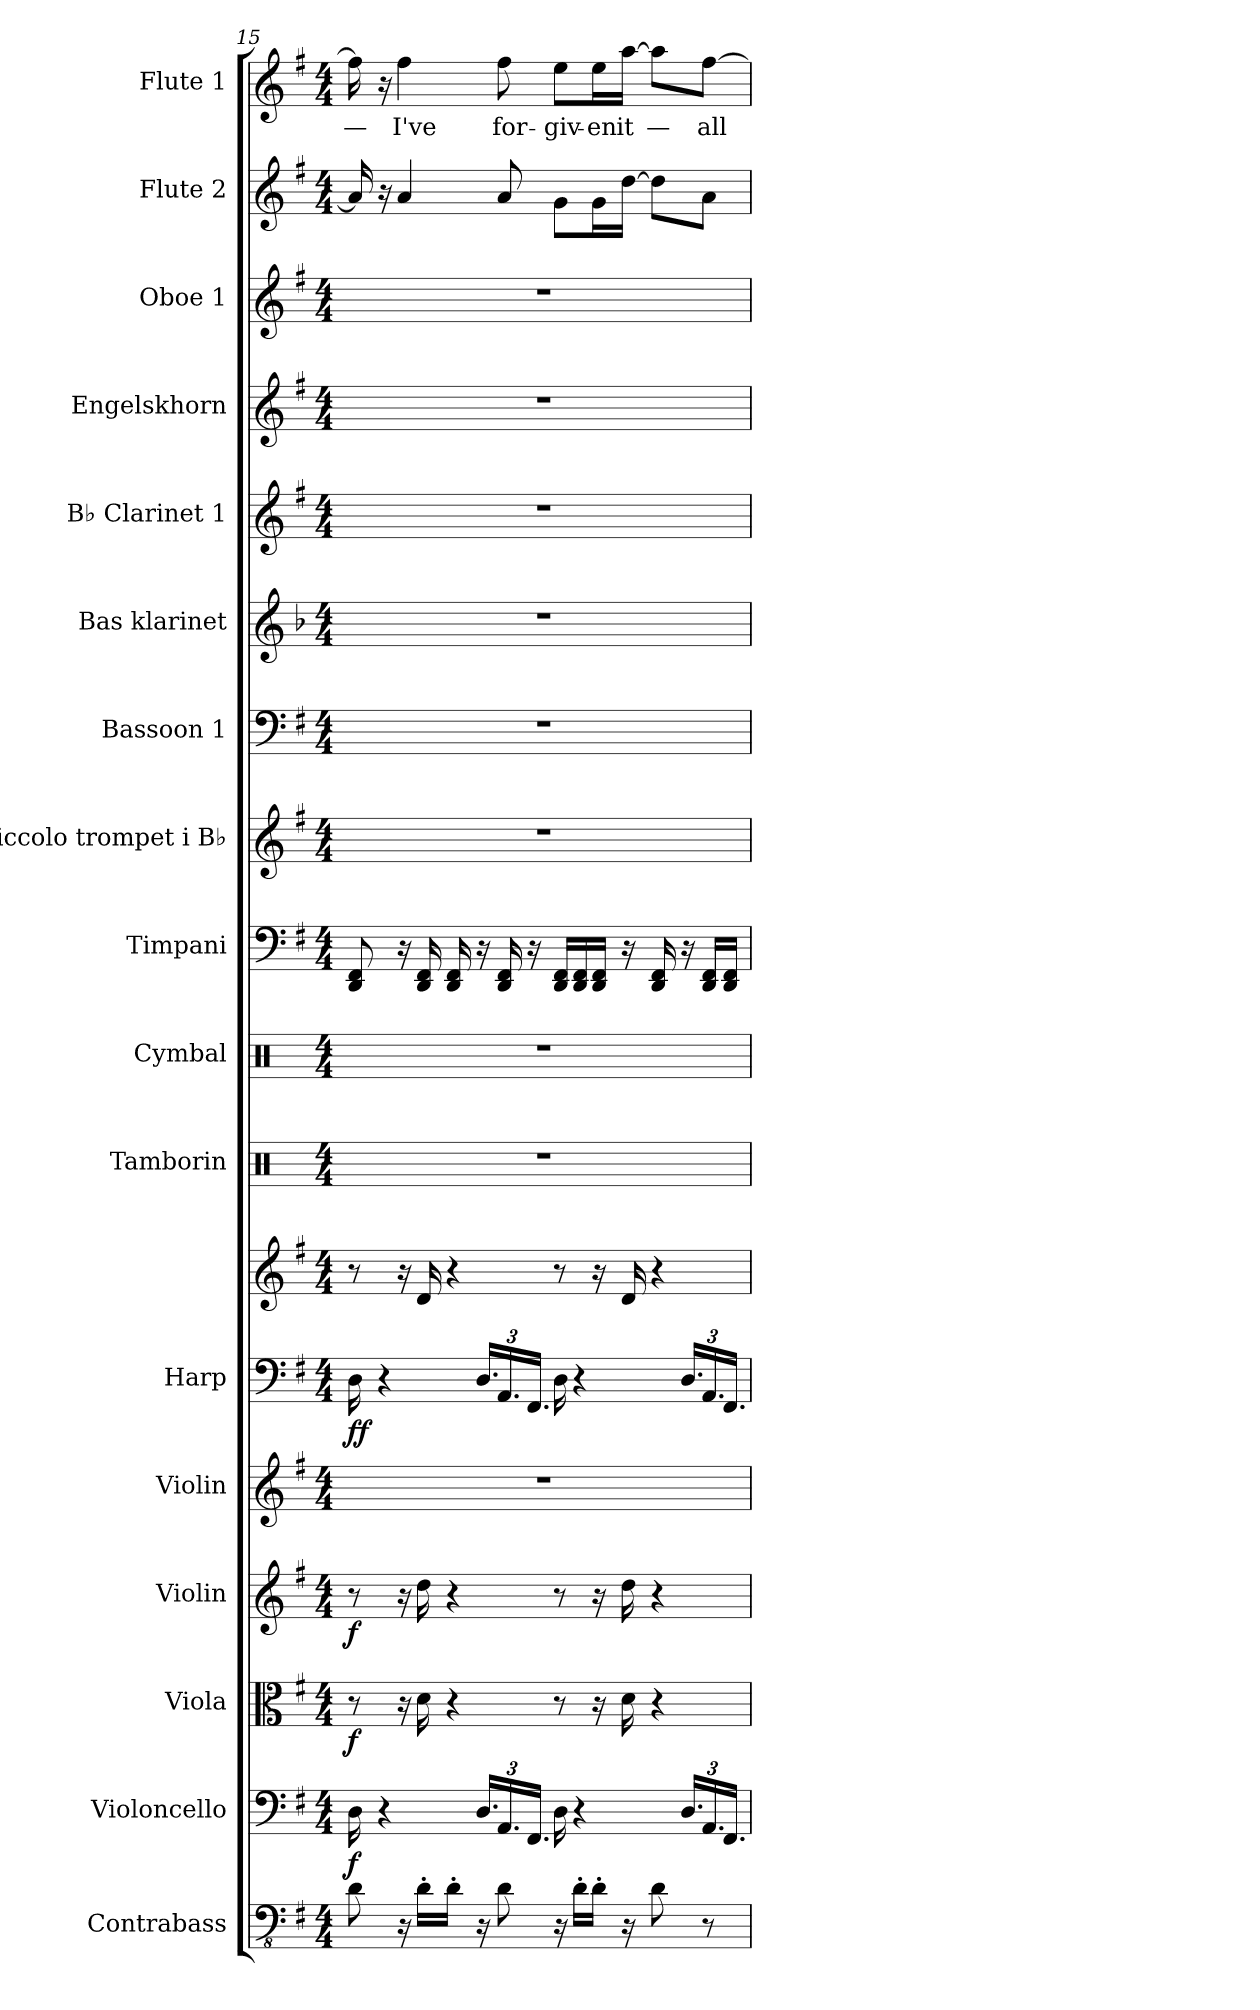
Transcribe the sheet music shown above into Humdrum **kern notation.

**kern	**kern	**dynam	**kern	**dynam	**kern	**dynam	**kern	**kern	**kern	**dynam	**kern	**kern	**kern	**kern	**kern	**kern	**kern	**kern	**kern	**kern	**kern	**text
*part17	*part16	*part16	*part15	*part15	*part14	*part14	*part13	*part12	*part12	*part12	*part11	*part10	*part9	*part8	*part7	*part6	*part5	*part4	*part3	*part2	*part1	*part1
*staff18	*staff17	*staff17	*staff16	*staff16	*staff15	*staff15	*staff14	*staff13	*staff12	*staff12/13	*staff11	*staff10	*staff9	*staff8	*staff7	*staff6	*staff5	*staff4	*staff3	*staff2	*staff1	*staff1
*I"Contrabass	*I"Violoncello	*	*I"Viola	*	*I"Violin	*	*I"Violin	*I"Harp	*	*	*I"Tamborin	*I"Cymbal	*I"Timpani	*I"Piccolo trompet i B♭	*I"Bassoon 1	*I"Bas klarinet	*I"B♭ Clarinet 1	*I"Engelskhorn	*I"Oboe 1	*I"Flute 2	*I"Flute 1	*
*I'Cb.	*I'Vc.	*	*I'Vla.	*	*I'Vln.	*	*I'Vln.	*I'Hrp.	*	*	*I'Tamb.	*I'Cym.	*I'Timp.	*I'P. tpt. i B♭	*I'Bsn. 1	*	*I'B♭ Cl. 1	*I'E.horn	*I'Ob. 1	*I'Fl. 2	*I'Fl. 1	*
*clefFv4	*clefF4	*	*clefC3	*	*clefG2	*	*clefG2	*clefF4	*clefG2	*	*clefX	*clefX	*clefF4	*clefG2	*clefF4	*clefG2	*clefG2	*clefG2	*clefG2	*clefG2	*clefG2	*
*ITrd7c12	*	*	*	*	*	*	*	*	*	*	*	*	*	*ITrd-6c-10	*	*ITrd8c14	*ITrd1c2	*ITrd4c7	*	*	*	*
*k[f#]	*k[f#]	*	*k[f#]	*	*k[f#]	*	*k[f#]	*k[f#]	*k[f#]	*	*k[]	*k[]	*k[f#]	*k[b-]	*k[f#]	*k[b-]	*k[b-]	*k[]	*k[f#]	*k[f#]	*k[f#]	*
*M4/4	*M4/4	*	*M4/4	*	*M4/4	*	*M4/4	*M4/4	*M4/4	*	*M4/4	*M4/4	*M4/4	*M4/4	*M4/4	*M4/4	*M4/4	*M4/4	*M4/4	*M4/4	*M4/4	*
=15	=15	=15	=15	=15	=15	=15	=15	=15	=15	=15	=15	=15	=15	=15	=15	=15	=15	=15	=15	=15	=15	=15
!	!	!LO:DY:b	!	!LO:DY:b	!	!LO:DY:b	!	!	!	!LO:DY:b=2	!	!	!	!	!	!	!	!	!	!	!	!
!	!	!	!	!	!	!	!	!	!	!LO:DY:n=1:b	!	!	!	!	!	!	!	!	!	!	!	!
8DD\	16D\	f	8r	f	8r	f	1r	16D\	8r	f f	1r	1r	8DD/ 8FF#/	1r	1r	1r	1r	1r	1r	16a/]	16ff#\]	—
.	4r	.	.	.	.	.	.	4r	.	.	.	.	.	.	.	.	.	.	.	16r	16r	.
16r	.	.	16r	.	16r	.	.	.	16r	.	.	.	16r	.	.	.	.	.	.	4a/	4ff#\	I've
16DD'\LL	.	.	16d\	.	16dd\	.	.	.	16d/	.	.	.	16DD/ 16FF#/	.	.	.	.	.	.	.	.	.
16DD'\JJ	.	.	4r	.	4r	.	.	.	4r	.	.	.	16DD/ 16FF#/	.	.	.	.	.	.	.	.	.
*	*Xbrackettup	*	*	*	*	*	*	*Xbrackettup	*	*	*	*	*	*	*	*	*	*	*	*	*	*
16r	24.D/LL	.	.	.	.	.	.	24.D/LL	.	.	.	.	16r	.	.	.	.	.	.	.	.	.
8DD\	24.AA/	.	.	.	.	.	.	24.AA/	.	.	.	.	16DD/ 16FF#/	.	.	.	.	.	.	8a/	8ff#\	for-
.	24.FF#/JJ	.	.	.	.	.	.	24.FF#/JJ	.	.	.	.	16r	.	.	.	.	.	.	.	.	.
16r	16D\	.	8r	.	8r	.	.	16D\	8r	.	.	.	16DD/ 16FF#/LL	.	.	.	.	.	.	8g\L	8ee\L	-giv-
16DD'\LL	4r	.	.	.	.	.	.	4r	.	.	.	.	16DD/ 16FF#/	.	.	.	.	.	.	.	.	.
16DD'\JJ	.	.	16r	.	16r	.	.	.	16r	.	.	.	16DD/ 16FF#/JJ	.	.	.	.	.	.	16g\L	16ee\L	-en
16r	.	.	16d\	.	16dd\	.	.	.	16d/	.	.	.	16r	.	.	.	.	.	.	[16dd\JJ	[16aa\JJ	it
8DD\	.	.	4r	.	4r	.	.	.	4r	.	.	.	16DD/ 16FF#/	.	.	.	.	.	.	8dd\L]	8aa\L]	—
.	24.D/LL	.	.	.	.	.	.	24.D/LL	.	.	.	.	16r	.	.	.	.	.	.	.	.	.
8r	24.AA/	.	.	.	.	.	.	24.AA/	.	.	.	.	16DD/ 16FF#/LL	.	.	.	.	.	.	8a\J	[8ff#\J	all
.	24.FF#/JJ	.	.	.	.	.	.	24.FF#/JJ	.	.	.	.	16DD/ 16FF#/JJ	.	.	.	.	.	.	.	.	.
=	=	=	=	=	=	=	=	=	=	=	=	=	=	=	=	=	=	=	=	=	=	=
*-	*-	*-	*-	*-	*-	*-	*-	*-	*-	*-	*-	*-	*-	*-	*-	*-	*-	*-	*-	*-	*-	*-
